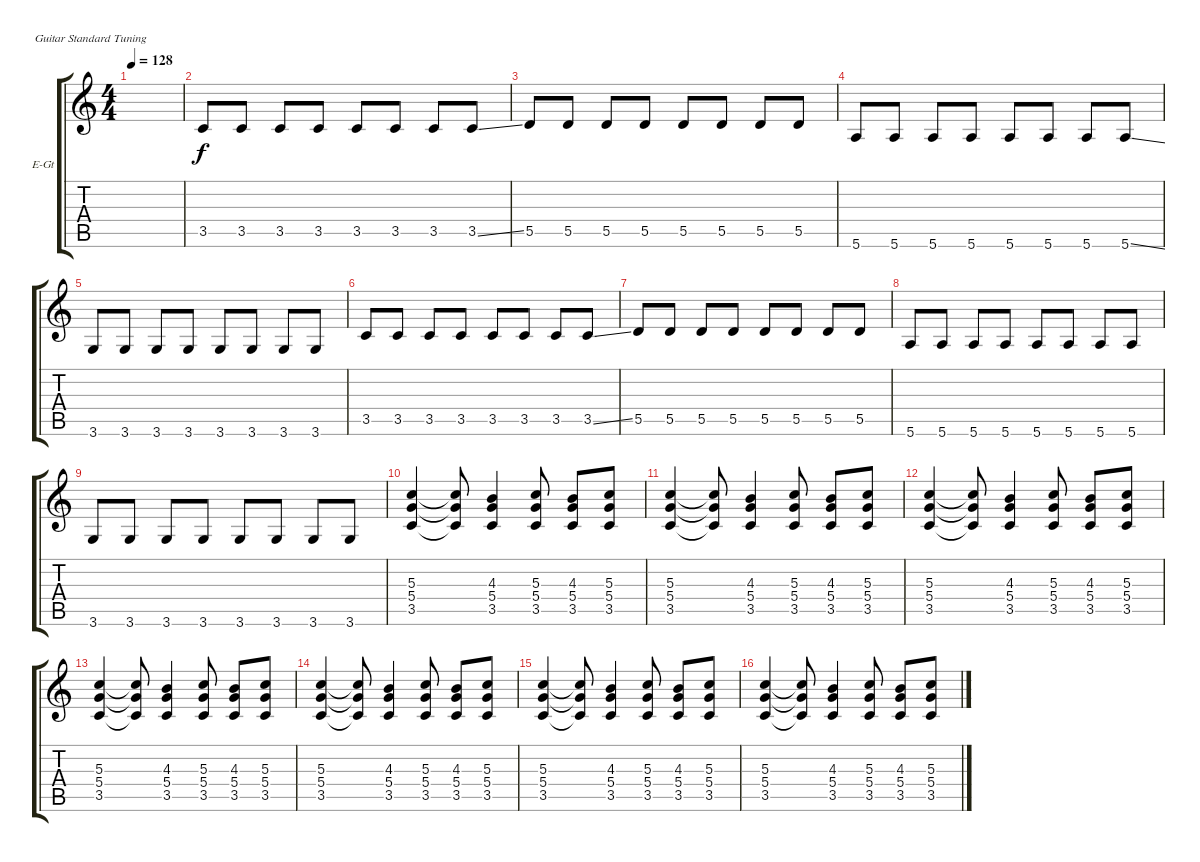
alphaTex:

\defaultSystemsLayout 4
\bracketExtendMode groupsimilarinstruments
\firstSystemTrackNameOrientation horizontal
\otherSystemsTrackNameOrientation horizontal
\track ("Clean Rutmh Guitar" "E-Gt") {instrument electricguitarclean}
\staff {score tabs}
\tuning (E4 B3 G3 D3 A2 E2)
\ts (4 4)
\tempo 128
\clef g2
\ks c
|
3.5.8 3.5.8 3.5.8 3.5.8 3.5.8 3.5.8 3.5.8 3.5{ss}.8 |
5.5.8 5.5.8 5.5.8 5.5.8 5.5.8 5.5.8 5.5.8 5.5.8 |
5.6.8 5.6.8 5.6.8 5.6.8 5.6.8 5.6.8 5.6.8 5.6{ss}.8 |
3.6.8 3.6.8 3.6.8 3.6.8 3.6.8 3.6.8 3.6.8 3.6.8 |
3.5.8 3.5.8 3.5.8 3.5.8 3.5.8 3.5.8 3.5.8 3.5{ss}.8 |
5.5.8 5.5.8 5.5.8 5.5.8 5.5.8 5.5.8 5.5.8 5.5.8 |
5.6.8 5.6.8 5.6.8 5.6.8 5.6.8 5.6.8 5.6.8 5.6.8 |
3.6.8 3.6.8 3.6.8 3.6.8 3.6.8 3.6.8 3.6.8 3.6.8 |
(3.5 5.4 5.3).4 (3.5{t} 5.4{t} 5.3{t}).8 (3.5 5.4 4.3).4 (3.5 5.4 5.3).8 (3.5 5.4 4.3).8 (3.5 5.4 5.3).8 |
(3.5 5.4 5.3).4 (3.5{t} 5.4{t} 5.3{t}).8 (3.5 5.4 4.3).4 (3.5 5.4 5.3).8 (3.5 5.4 4.3).8 (3.5 5.4 5.3).8 |
(3.5 5.4 5.3).4 (3.5{t} 5.4{t} 5.3{t}).8 (3.5 5.4 4.3).4 (3.5 5.4 5.3).8 (3.5 5.4 4.3).8 (3.5 5.4 5.3).8 |
(3.5 5.4 5.3).4 (3.5{t} 5.4{t} 5.3{t}).8 (3.5 5.4 4.3).4 (3.5 5.4 5.3).8 (3.5 5.4 4.3).8 (3.5 5.4 5.3).8 |
(3.5 5.4 5.3).4 (3.5{t} 5.4{t} 5.3{t}).8 (3.5 5.4 4.3).4 (3.5 5.4 5.3).8 (3.5 5.4 4.3).8 (3.5 5.4 5.3).8 |
(3.5 5.4 5.3).4 (3.5{t} 5.4{t} 5.3{t}).8 (3.5 5.4 4.3).4 (3.5 5.4 5.3).8 (3.5 5.4 4.3).8 (3.5 5.4 5.3).8 |
(3.5 5.4 5.3).4 (3.5{t} 5.4{t} 5.3{t}).8 (3.5 5.4 4.3).4 (3.5 5.4 5.3).8 (3.5 5.4 4.3).8 (3.5 5.4 5.3).8
